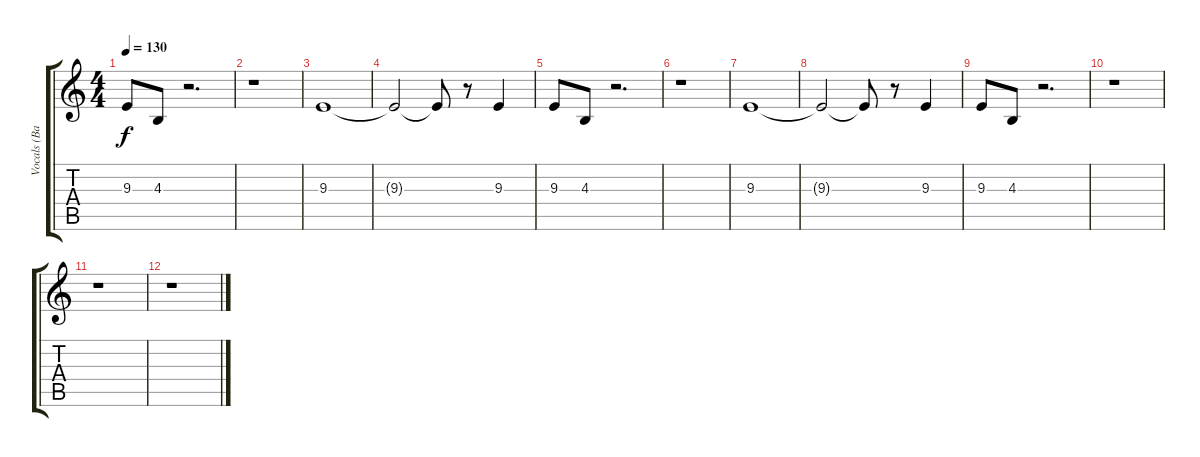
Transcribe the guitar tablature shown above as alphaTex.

\track ("Vocals (Backing)" "Vocals (Ba") {instrument sopranosax}
\staff {score tabs}
\tuning (E4 B3 G3 D3 A2 E2) {hide}
\ts (4 4)
\tempo 130
\clef g2
\ks c
9.3.8{dy f} 4.3.8 r.2{d} |
r.1 |
9.3.1 |
9.3{t}.2 9.3{t}.8 r.8 9.3.4 |
9.3.8 4.3.8 r.2{d} |
r.1 |
9.3.1 |
9.3{t}.2 9.3{t}.8 r.8 9.3.4 |
9.3.8 4.3.8 r.2{d} |
r.1 |
r.1 |
r.1
